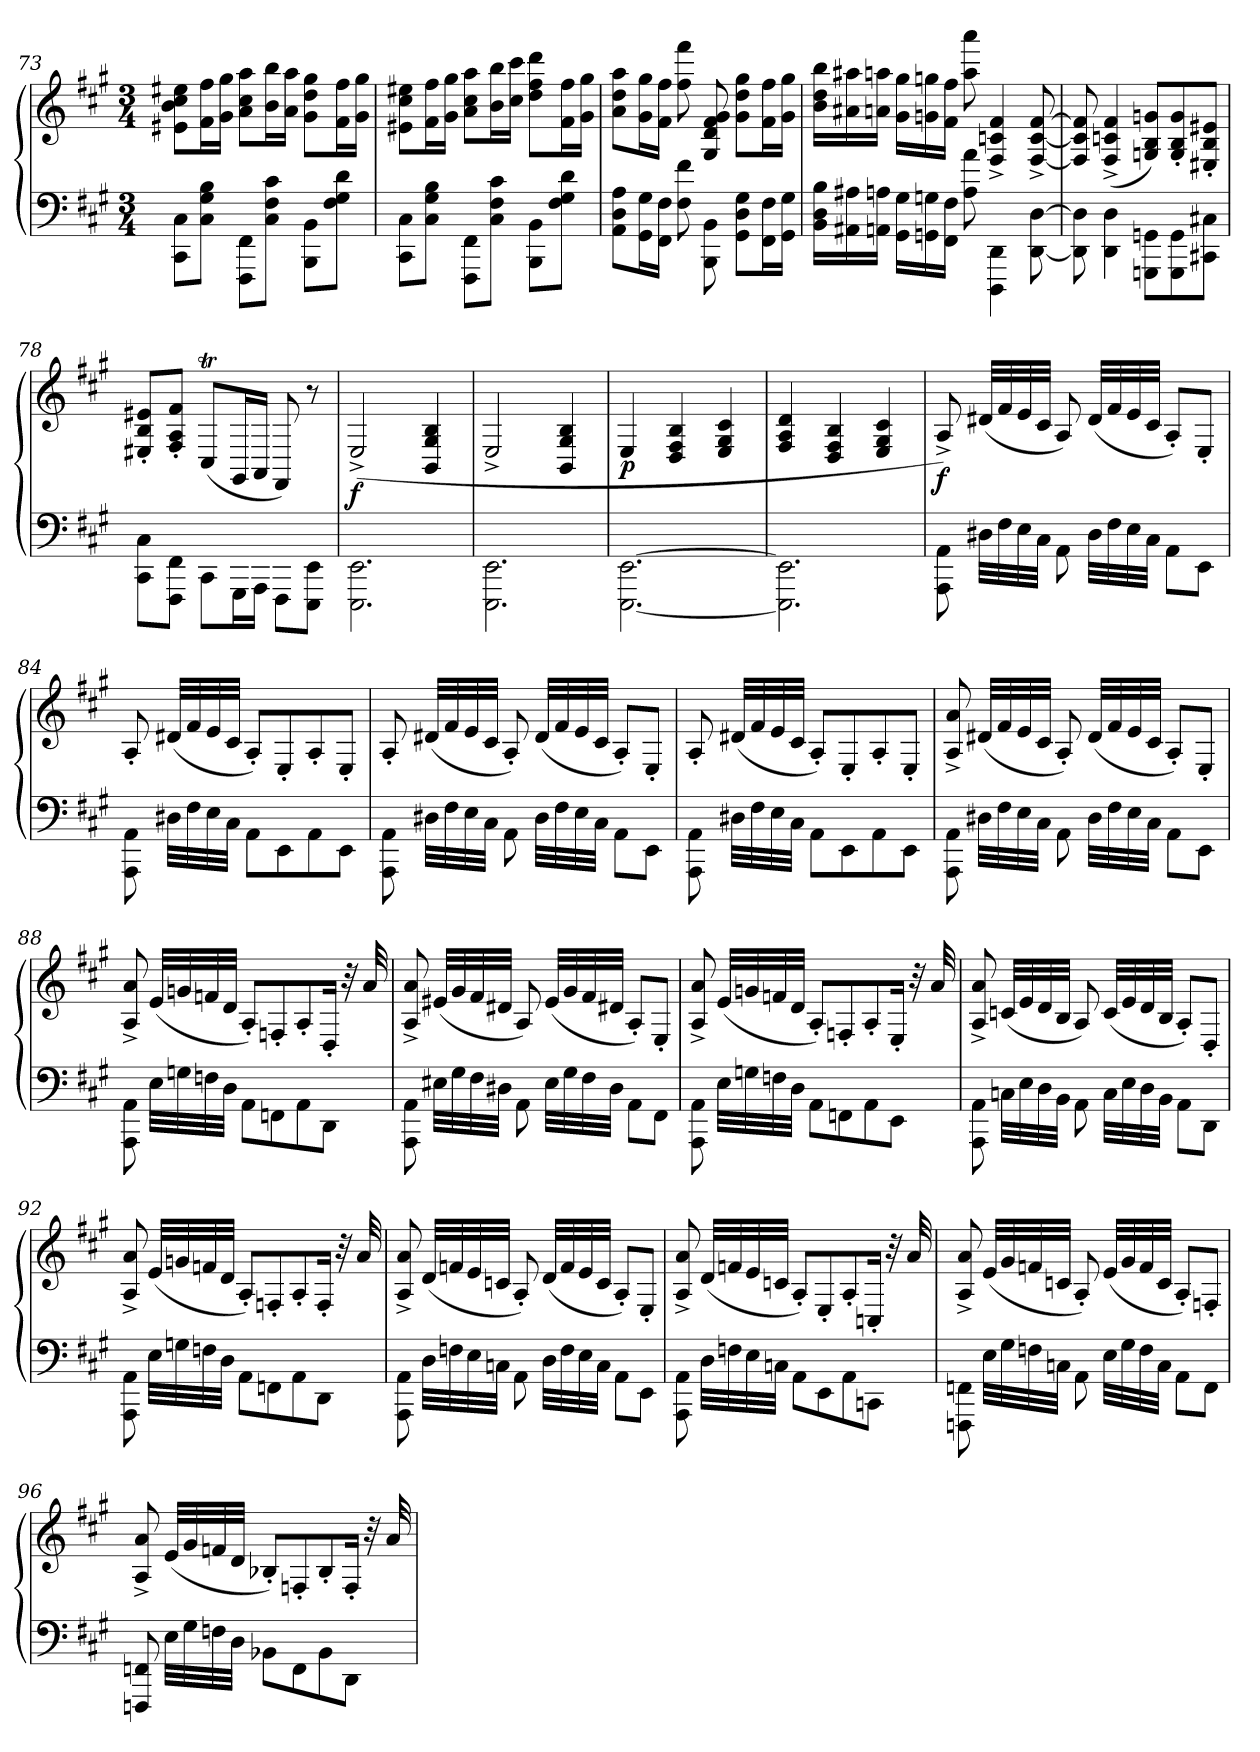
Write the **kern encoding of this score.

**kern	**kern	**dynam
*part1	*part1	*part1
*staff2	*staff1	*staff1/2
*clefF4	*clefG2	*
*k[f#c#g#]	*k[f#c#g#]	*
*M3/4	*M3/4	*
=73	=73	=73
8CC#\ 8C#\L	8e#X 8b 8cc# 8ee#XL	.
8C# 8G# 8BJ	16f# 16ff#L	.
.	16g# 16gg#JJ	.
8FFF#\ 8FF#\L	8a 8cc# 8aaL	.
8C# 8F# 8c#J	16b 16bbL	.
.	16a 16aaJJ	.
8BBB\ 8BB\L	8g# 8dd 8gg#L	.
8F# 8G# 8dJ	16f# 16ff#L	.
.	16g# 16gg#JJ	.
=74	=74	=74
8CC#\ 8C#\L	8e#X 8cc# 8ee#XL	.
8C# 8G# 8BJ	16f# 16ff#L	.
.	16g# 16gg#JJ	.
8FFF#\ 8FF#\L	8a 8cc# 8aaL	.
8C# 8F# 8c#J	16b 16bbL	.
.	16cc# 16ccc#JJ	.
8BBB\ 8BB\L	8dd 8ff# 8dddL	.
8F# 8G# 8dJ	16f# 16ff#L	.
.	16g# 16gg#JJ	.
=75	=75	=75
8AA\ 8D\ 8A\L	8a 8dd 8aaL	.
16GG# 16G#L	16g# 16gg#L	.
16FF# 16F#JJ	16f# 16ff#JJ	.
8F#\ 8f#\	8ff# 8fff#	.
8BBB\ 8BB\	8G#/ 8d/ 8f#/ 8g#/	.
8GG#\ 8D\ 8G#\L	8g# 8dd 8gg#L	.
16FF# 16F#L	16f# 16ff#L	.
16GG# 16G#JJ	16g# 16gg#JJ	.
=76	=76	=76
*Xtuplet	*Xtuplet	*
24BB 24D 24BLL	24b 24dd 24bbLL	.
24AA#X 24A#X	24a#X 24aa#X	.
24AAn 24AnJJ	24an 24aanJJ	.
24GG#\ 24G#\LL	24g# 24gg#LL	.
24GGn 24Gn	24gn 24ggn	.
24FF# 24F#JJ	24f# 24ff#JJ	.
8A 8a	8aa 8aaa	.
4DDD\ 4DD\	4F#^>/ 4cn^>/ 4f#^>/	.
[8DD\ [8D\	[8F#^>/ [8c^>/ [8f#^>/	.
=77	=77	=77
8DD]\ 8D]\	8F#]/ 8cn]/ 8f#]/	.
4DD\ 4D\	(>4F#^>/ 4c^>/ 4f#^>/	.
8GGGn\ 8GGn\L	8Gn 8B 8gnL)	.
8GGG\ 8GG\	8G'>/ 8B'>/ 8g'>/	.
8CC#X\ 8C#X\J	8E#X'>/ 8B'>/ 8e#X'>/J	.
=78	=78	=78
8CC#\ 8C#\L	8E#X'>/ 8B'>/ 8e#X'>/L	.
8FFF#\ 8FF#\J	8F#'>/ 8A'>/ 8f#'>/J	.
8CC#\L	(>8C#t/L	.
16GGG#\L	16GG#/L	.
16AAA\JJ	16AA/JJ	.
8FFF#\L	8FF#/)	.
8EEE 8EEJ	8r	.
=79	=79	=79
2.EEE\ 2.EE\	(>2E^/	f
.	4BB/ 4G#/ 4B/	.
=80	=80	=80
2.EEE\ 2.EE\	2E^/	.
.	4BB/ 4G#/ 4B/	.
=81	=81	=81
[2.EEE\ [2.EE\	4E/	p
.	4D/ 4F#/ 4B/	.
.	4E/ 4G#/ 4c#/	.
=82	=82	=82
2.EEE]\ 2.EE]\	4F#/ 4A/ 4d/	.
.	4D/ 4F#/ 4B/	.
.	4E/ 4G#/ 4c#/	.
=83	=83	=83
8AAA\ 8AA\	8A^</)	f
32D#XLLL	(>32d#XLLL	.
32F#	32f#	.
32E	32e	.
32C#JJJ	32c#JJJ	.
8AA\	8A/)	.
32D#LLL	(>32d#LLL	.
32F#	32f#	.
32E	32e	.
32C#JJJ	32c#JJJ	.
8AA\L	8A'>/L)	.
8EE\J	8E'>/J	.
=84	=84	=84
8AAA\ 8AA\	8A'>/	.
32D#XLLL	(>32d#XLLL	.
32F#	32f#	.
32E	32e	.
32C#JJJ	32c#JJJ	.
8AA\L	8A'>/L)	.
8EE\	8E'>/	.
8AA\	8A'>/	.
8EE\J	8E'>/J	.
=85	=85	=85
8AAA\ 8AA\	8A'>/	.
32D#XLLL	(>32d#XLLL	.
32F#	32f#	.
32E	32e	.
32C#JJJ	32c#JJJ	.
8AA\	8A'>/)	.
32D#LLL	(>32d#LLL	.
32F#	32f#	.
32E	32e	.
32C#JJJ	32c#JJJ	.
8AA\L	8A'>/L)	.
8EE\J	8E'>/J	.
=86	=86	=86
8AAA\ 8AA\	8A'>/	.
32D#XLLL	(>32d#XLLL	.
32F#	32f#	.
32E	32e	.
32C#JJJ	32c#JJJ	.
8AA\L	8A'>/L)	.
8EE\	8E'>/	.
8AA\	8A'>/	.
8EE\J	8E'>/J	.
=87	=87	=87
8AAA\ 8AA\	8A^>/ 8a^>/	.
32D#XLLL	(>32d#XLLL	.
32F#	32f#	.
32E	32e	.
32C#JJJ	32c#JJJ	.
8AA\	8A'>/)	.
32D#LLL	(>32d#LLL	.
32F#	32f#	.
32E	32e	.
32C#JJJ	32c#JJJ	.
8AA\L	8A'>/L)	.
8EE\J	8E'>/J	.
=88	=88	=88
8AAA\ 8AA\	8A^>/ 8a^>/	.
32ELLL	(>32eLLL	.
32Gn	32gn	.
32Fn	32fn	.
32DJJJ	32dJJJ	.
8AA\L	8A'>/L)	.
8FFn\	8Fn'>/	.
8AA\	8A'>/	.
8DD\J	16D'>/Jk	.
.	32r	.
.	32a	.
=89	=89	=89
8AAA\ 8AA\	8A^>/ 8a^>/	.
32E#XLLL	(>32e#XLLL	.
32G#	32g#	.
32F#	32f#	.
32D#XJJJ	32d#XJJJ	.
8AA\	8A/)	.
32E#LLL	(>32e#LLL	.
32G#	32g#	.
32F#	32f#	.
32D#JJJ	32d#XJJJ	.
8AA\L	8A'>/L)	.
8FF#\J	8E'>/J	.
=90	=90	=90
8AAA\ 8AA\	8A^>/ 8a^>/	.
32ELLL	(>32eLLL	.
32Gn	32gn	.
32Fn	32fn	.
32DJJJ	32dJJJ	.
8AA\L	8A'>/L)	.
8FFn\	8Fn'>/	.
8AA\	8A'>/	.
8EE\J	16E'>/Jk	.
.	32r	.
.	32a	.
=91	=91	=91
8AAA\ 8AA\	8A^>/ 8a^>/	.
32Cn\LLL	(>32cnLLL	.
32E	32e	.
32D	32d	.
32BBJJJ	32BJJJ	.
8AA\	8A/)	.
32C\LLL	(>32cLLL	.
32E	32e	.
32D	32d	.
32BBJJJ	32BJJJ	.
8AA\L	8A'>/L)	.
8DD\J	8D'>/J	.
=92	=92	=92
8AAA\ 8AA\	8A^>/ 8a^>/	.
32ELLL	(>32eLLL	.
32Gn	32gn	.
32Fn	32fn	.
32DJJJ	32dJJJ	.
8AA\L	8A'>/L)	.
8FFn\	8Fn'>/	.
8AA\	8A'>/	.
8DD\J	16F'>/Jk	.
.	32r	.
.	32a	.
=93	=93	=93
8AAA\ 8AA\	8A^>/ 8a^>/	.
32DLLL	(>32dLLL	.
32Fn	32fn	.
32E	32e	.
32CnJJJ	32cnJJJ	.
8AA\	8A'>/)	.
32DLLL	(>32dLLL	.
32F	32f	.
32E	32e	.
32CJJJ	32cJJJ	.
8AA\L	8A'>/L)	.
8EE\J	8E'>/J	.
=94	=94	=94
8AAA\ 8AA\	8A^>/ 8a^>/	.
32DLLL	(>32dLLL	.
32Fn	32fn	.
32E	32e	.
32CnJJJ	32cnJJJ	.
8AA\L	8A'>/L)	.
8EE\	8E'>/	.
8AA\	8A'>/	.
8CCnJ	16Cn'>Jk	.
.	32r	.
.	32a	.
=95	=95	=95
8FFFn\ 8FFn\	8A^>/ 8a^>/	.
32ELLL	(>32eLLL	.
32G#	32g#	.
32Fn	32fn	.
32CnJJJ	32cnJJJ	.
8AA\	8A'>/)	.
32ELLL	(>32eLLL	.
32G#	32g#	.
32F	32f	.
32CJJJ	32cJJJ	.
8AA\L	8A'>/L)	.
8FFJ	8Fn'>J	.
=96	=96	=96
8FFFn/ 8FFn/	8A^>/ 8a^>/	.
32ELLL	(>32eLLL	.
32G#	32g#	.
32Fn	32fn	.
32DJJJ	32dJJJ	.
8BB-X\L	8B-X'>L)	.
8FF	8Fn'>	.
8BB-\	8B-'>/	.
8DD\J	16F'>/Jk	.
.	32r	.
.	32a	.
=	=	=
*-	*-	*-
